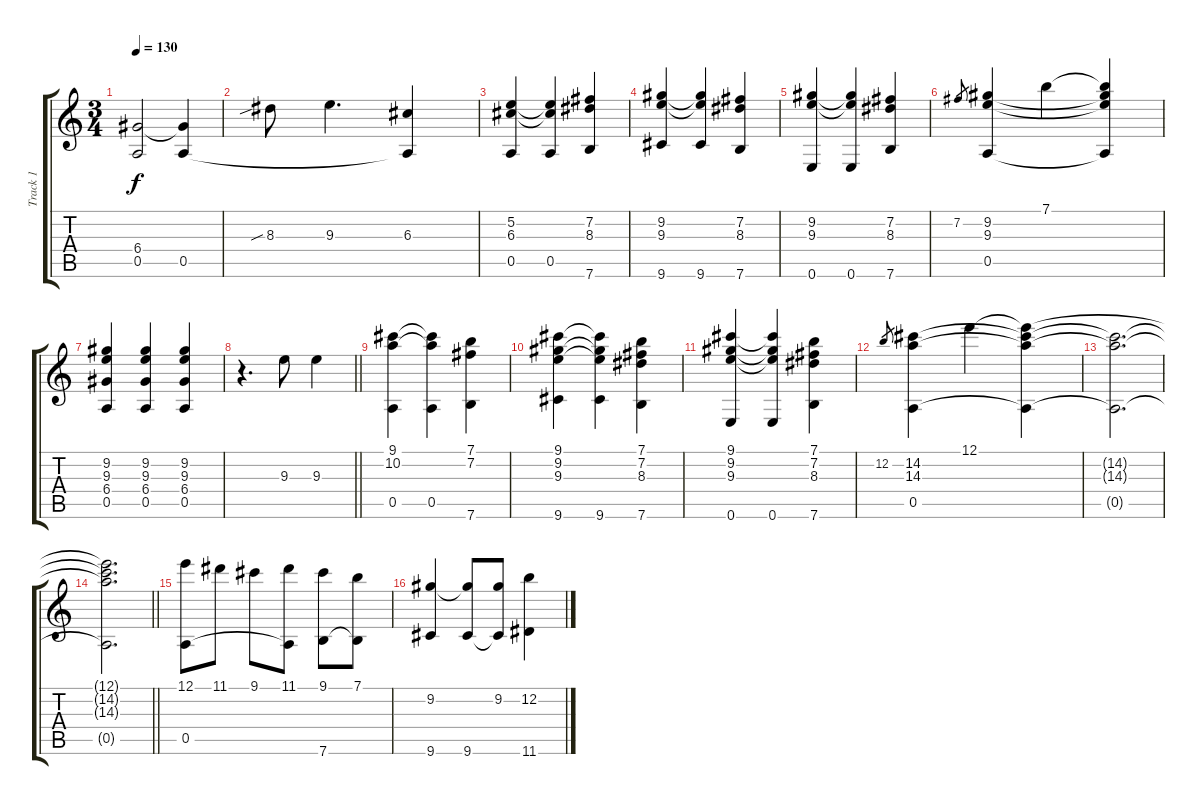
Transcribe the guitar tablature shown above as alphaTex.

\track ("Track 1" "Track 1") {instrument acousticguitarsteel}
\staff {score tabs}
\tuning (E4 B3 G3 D3 A2 E2) {hide}
\ts (3 4)
\tempo 130
\clef g2
\ks c
(6.4 0.5{t}).2{dy f} (6.4{t} 0.5).4 |
8.3{sib}.8 9.3.4{d} (6.3 0.5{t}).4 |
(5.2 6.3 0.5).4 (5.2{t} 6.3{t} 0.5).4 (7.2 8.3 7.6).4 |
(9.2 9.3 9.6).4 (9.2{t} 9.3{t} 9.6).4 (7.2 8.3 7.6).4 |
(9.2 9.3 0.6).4 (9.2{t} 9.3{t} 0.6).4 (7.2 8.3 7.6).4 |
7.2.8{gr} (9.2 9.3 0.5).4 7.1.4 (7.1{t} 9.2{t} 9.3{t} 0.5{t}).4 |
(9.2 9.3 6.4 0.5).4 (9.2 9.3 6.4 0.5).4 (9.2 9.3 6.4 0.5).4 |
\barLineRight lightlight
r.4{d} 9.3.8 9.3.4 |
(9.1 10.2 0.5).4 (9.1{t} 10.2{t} 0.5).4 (7.1 7.2 7.6).4 |
(9.1 9.2 9.3 9.6).4 (9.1{t} 9.2{t} 9.3{t} 9.6).4 (7.1 7.2 8.3 7.6).4 |
(9.1 9.2 9.3 0.6).4 (9.1{t} 9.2{t} 9.3{t} 0.6).4 (7.1 7.2 8.3 7.6).4 |
12.2.8{gr} (14.2 14.3 0.5).4 12.1.4 (12.1{t} 14.2{t} 14.3{t} 0.5{t}).4 |
(14.2{t} 14.3{t} 0.5{t}).2{d} |
\barLineRight lightlight
(12.1{t} 14.2{t} 14.3{t} 0.5{t}).2{d} |
(12.1 0.5).8 11.1.8 9.1.8 (11.1 0.5{t}).8 (9.1 7.6).8 (7.1 7.6{t}).8 |
(9.2 9.6).4 (9.2{t} 9.6).8 (9.2 9.6{t}).8 (12.2 11.6).4
